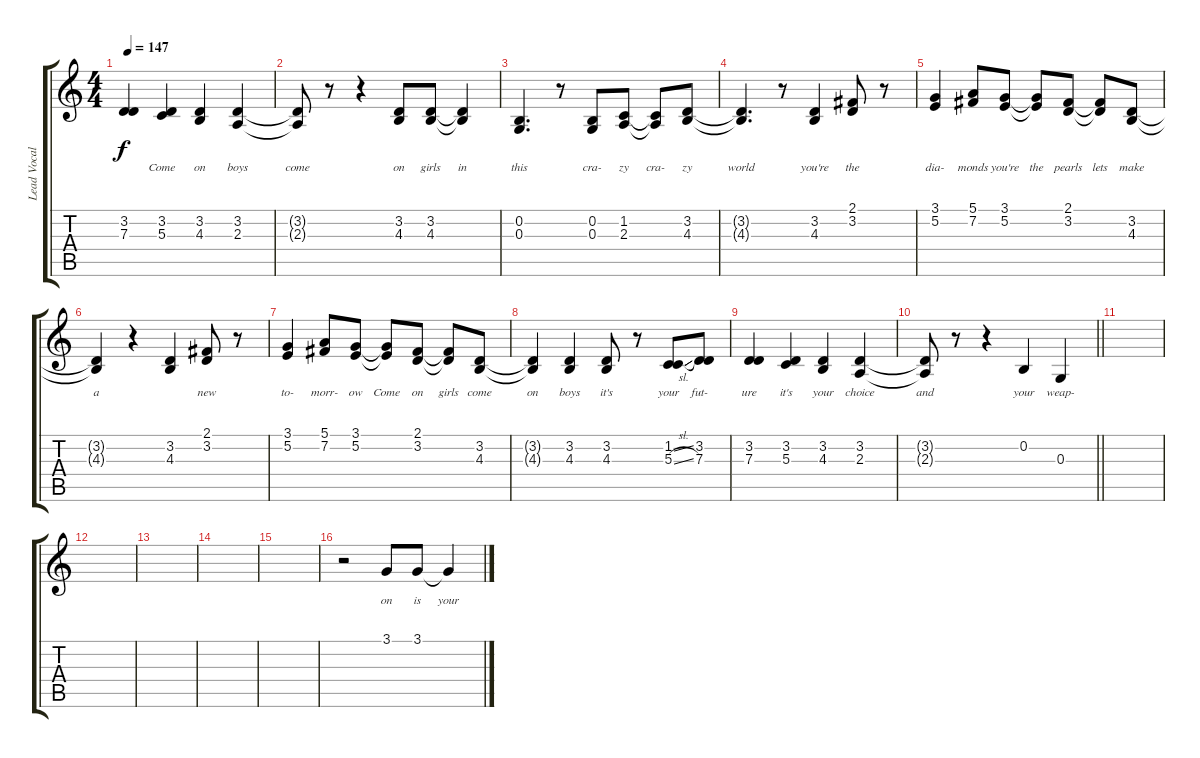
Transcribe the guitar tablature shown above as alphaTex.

\track ("Lead Vocals" "Lead Vocal") {instrument voiceoohs}
\staff {score tabs}
\tuning (E4 B3 G3 D3 A2 E2) {hide}
\ts (4 4)
\tempo 147
\clef g2
\ks c
(3.2 7.3).4{lyrics (0 "") lyrics (1 "") lyrics (2 "") lyrics (3 "") lyrics (4 "") dy f} (3.2 5.3).4{lyrics (0 "Come") lyrics (1 "") lyrics (2 "") lyrics (3 "") lyrics (4 "")} (3.2 4.3).4{lyrics (0 "on") lyrics (1 "") lyrics (2 "") lyrics (3 "") lyrics (4 "")} (3.2 2.3).4{lyrics (0 "boys") lyrics (1 "") lyrics (2 "") lyrics (3 "") lyrics (4 "")} |
(3.2{t} 2.3{t}).8{lyrics (0 "come") lyrics (1 "") lyrics (2 "") lyrics (3 "") lyrics (4 "")} r.8 r.4 (3.2 4.3).8{lyrics (0 "on") lyrics (1 "") lyrics (2 "") lyrics (3 "") lyrics (4 "")} (3.2 4.3).8{lyrics (0 "girls") lyrics (1 "") lyrics (2 "") lyrics (3 "") lyrics (4 "")} (3.2{t} 4.3{t}).4{lyrics (0 "in") lyrics (1 "") lyrics (2 "") lyrics (3 "") lyrics (4 "")} |
(0.2 0.3).4{d lyrics (0 "this") lyrics (1 "") lyrics (2 "") lyrics (3 "") lyrics (4 "")} r.8 (0.2 0.3).8{lyrics (0 "cra-") lyrics (1 "") lyrics (2 "") lyrics (3 "") lyrics (4 "")} (1.2 2.3).8{lyrics (0 "zy") lyrics (1 "") lyrics (2 "") lyrics (3 "") lyrics (4 "")} (1.2{t} 2.3{t}).8{lyrics (0 "cra-") lyrics (1 "") lyrics (2 "") lyrics (3 "") lyrics (4 "")} (3.2 4.3).8{lyrics (0 "zy") lyrics (1 "") lyrics (2 "") lyrics (3 "") lyrics (4 "")} |
(3.2{t} 4.3{t}).4{d lyrics (0 "world") lyrics (1 "") lyrics (2 "") lyrics (3 "") lyrics (4 "")} r.8 (3.2 4.3).4{lyrics (0 "you're") lyrics (1 "") lyrics (2 "") lyrics (3 "") lyrics (4 "")} (2.1 3.2).8{lyrics (0 "the") lyrics (1 "") lyrics (2 "") lyrics (3 "") lyrics (4 "")} r.8 |
(3.1 5.2).4{lyrics (0 "dia-") lyrics (1 "") lyrics (2 "") lyrics (3 "") lyrics (4 "")} (5.1 7.2).8{lyrics (0 "monds") lyrics (1 "") lyrics (2 "") lyrics (3 "") lyrics (4 "")} (3.1 5.2).8{lyrics (0 "you're") lyrics (1 "") lyrics (2 "") lyrics (3 "") lyrics (4 "")} (3.1{t} 5.2{t}).8{lyrics (0 "the") lyrics (1 "") lyrics (2 "") lyrics (3 "") lyrics (4 "")} (2.1 3.2).8{lyrics (0 "pearls") lyrics (1 "") lyrics (2 "") lyrics (3 "") lyrics (4 "")} (2.1{t} 3.2{t}).8{lyrics (0 "lets") lyrics (1 "") lyrics (2 "") lyrics (3 "") lyrics (4 "")} (3.2 4.3).8{lyrics (0 "make") lyrics (1 "") lyrics (2 "") lyrics (3 "") lyrics (4 "")} |
(3.2{t} 4.3{t}).4{lyrics (0 "a") lyrics (1 "") lyrics (2 "") lyrics (3 "") lyrics (4 "")} r.4 (3.2 4.3).4{lyrics (0 "") lyrics (1 "") lyrics (2 "") lyrics (3 "") lyrics (4 "")} (2.1 3.2).8{lyrics (0 "new") lyrics (1 "") lyrics (2 "") lyrics (3 "") lyrics (4 "")} r.8 |
(3.1 5.2).4{lyrics (0 "to-") lyrics (1 "") lyrics (2 "") lyrics (3 "") lyrics (4 "")} (5.1 7.2).8{lyrics (0 "morr-") lyrics (1 "") lyrics (2 "") lyrics (3 "") lyrics (4 "")} (3.1 5.2).8{lyrics (0 "ow") lyrics (1 "") lyrics (2 "") lyrics (3 "") lyrics (4 "")} (3.1{t} 5.2{t}).8{lyrics (0 "Come") lyrics (1 "") lyrics (2 "") lyrics (3 "") lyrics (4 "")} (2.1 3.2).8{lyrics (0 "on") lyrics (1 "") lyrics (2 "") lyrics (3 "") lyrics (4 "")} (2.1{t} 3.2{t}).8{lyrics (0 "girls") lyrics (1 "") lyrics (2 "") lyrics (3 "") lyrics (4 "")} (3.2 4.3).8{lyrics (0 "come") lyrics (1 "") lyrics (2 "") lyrics (3 "") lyrics (4 "")} |
(3.2{t} 4.3{t}).4{lyrics (0 "on") lyrics (1 "") lyrics (2 "") lyrics (3 "") lyrics (4 "")} (3.2 4.3).4{lyrics (0 "boys") lyrics (1 "") lyrics (2 "") lyrics (3 "") lyrics (4 "")} (3.2 4.3).8{lyrics (0 "it's") lyrics (1 "") lyrics (2 "") lyrics (3 "") lyrics (4 "")} r.8 (1.2{sl} 5.3{sl}).8{lyrics (0 "your") lyrics (1 "") lyrics (2 "") lyrics (3 "") lyrics (4 "")} (3.2 7.3).8{lyrics (0 "fut-") lyrics (1 "") lyrics (2 "") lyrics (3 "") lyrics (4 "")} |
(3.2 7.3).4{lyrics (0 "ure") lyrics (1 "") lyrics (2 "") lyrics (3 "") lyrics (4 "")} (3.2 5.3).4{lyrics (0 "it's") lyrics (1 "") lyrics (2 "") lyrics (3 "") lyrics (4 "")} (3.2 4.3).4{lyrics (0 "your") lyrics (1 "") lyrics (2 "") lyrics (3 "") lyrics (4 "")} (3.2 2.3).4{lyrics (0 "choice") lyrics (1 "") lyrics (2 "") lyrics (3 "") lyrics (4 "")} |
\barLineRight lightlight
(3.2{t} 2.3{t}).8{lyrics (0 "and") lyrics (1 "") lyrics (2 "") lyrics (3 "") lyrics (4 "")} r.8 r.4 0.2.4{lyrics (0 "your") lyrics (1 "") lyrics (2 "") lyrics (3 "") lyrics (4 "")} 0.3.4{lyrics (0 "weap-") lyrics (1 "") lyrics (2 "") lyrics (3 "") lyrics (4 "")} |
|
|
|
|
|
r.2 3.1.8{lyrics (0 "on") lyrics (1 "") lyrics (2 "") lyrics (3 "") lyrics (4 "")} 3.1.8{lyrics (0 "is") lyrics (1 "") lyrics (2 "") lyrics (3 "") lyrics (4 "")} 3.1{t}.4{lyrics (0 "your") lyrics (1 "") lyrics (2 "") lyrics (3 "") lyrics (4 "")}
